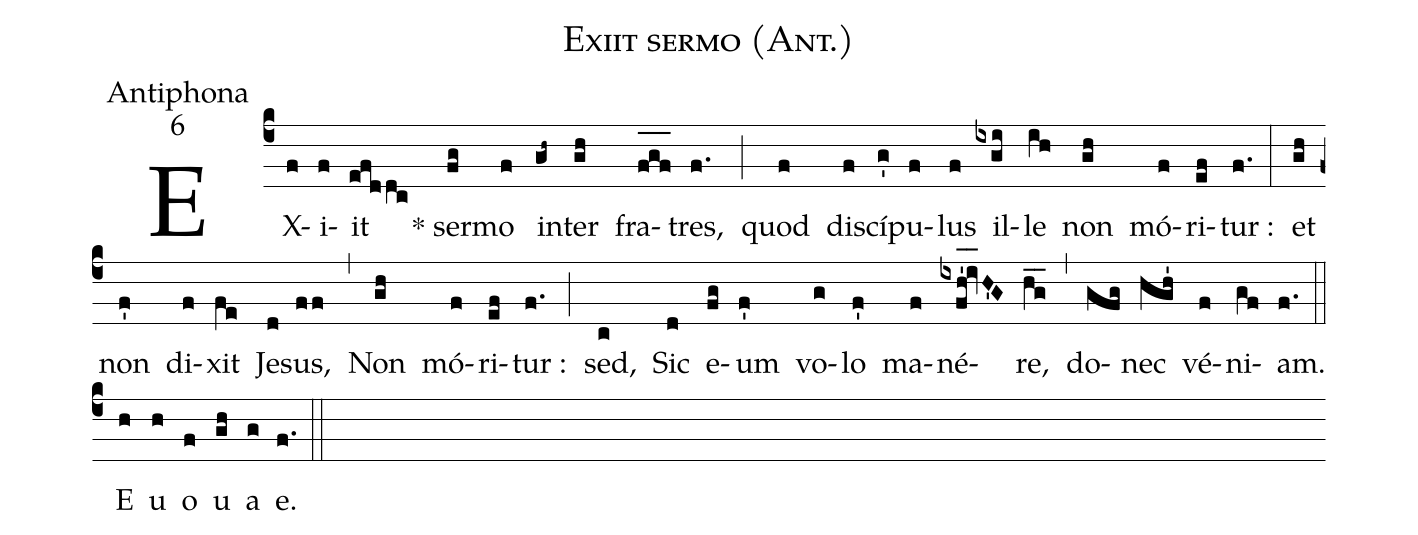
name:Exiit sermo (Ant.);
office-part:Antiphona;
mode:6;
%%
(c4) EX(f)i(f)it(efddc) () * ser(fg)mo(f) in(gh~)ter(gh) fra(f_[oh:h]g_[oh:h]f_[oh:h])tres,(f.) (;) quod(f) di(f)scí(g')pu(f)lus(f) il(ixgi)le(ih) non(gh) mó(f)ri(ef)tur :(f.) (:) et(gh) non(f') di(f)xit(fe) Je(d)sus,(ff) (,) Non(gh) mó(f)ri(ef)tur :(f.) (;) sed,(c) Sic(d) e(fg)um(f') vo(g)lo(f') ma(f)né(ixfh'_!iv_H'G)re,(hg__) (,) do(gfg)nec(hgh') vé(f)ni(gf)am.(f.) (::) <eu>E(h) u(h) o(f) u(gh) a(g) e.</eu>(f.) (::)
